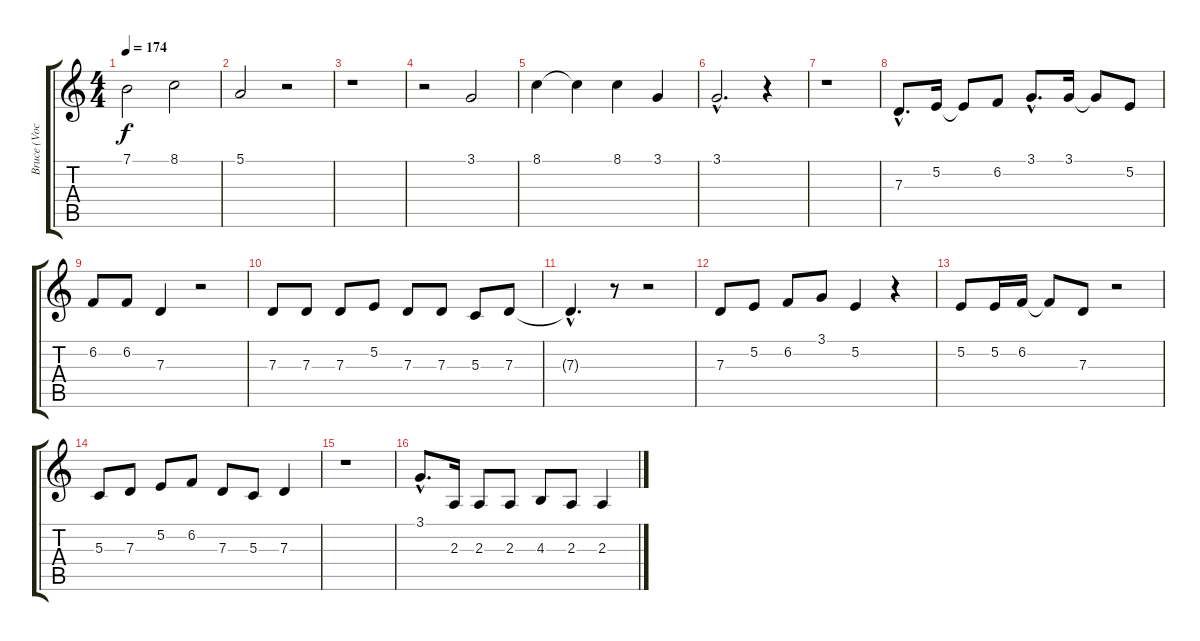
\track ("Bruce (Vocals)" "Bruce (Voc") {instrument lead2sawtooth}
\staff {score tabs}
\tuning (E4 B3 G3 D3 A2 E2) {hide}
\ts (4 4)
\tempo 174
\clef g2
\ks c
7.1.2{dy f} 8.1.2 |
5.1.2 r.2 |
r.1 |
r.2 3.1.2 |
8.1.4 8.1{t}.4 8.1.4 3.1.4 |
3.1{hac}.2{d} r.4 |
r.1 |
7.3{hac}.8{d} 5.2.16 5.2{t}.8 6.2.8 3.1{hac}.8{d} 3.1.16 3.1{t}.8 5.2.8 |
6.2.8 6.2.8 7.3.4 r.2 |
7.3.8 7.3.8 7.3.8 5.2.8 7.3.8 7.3.8 5.3.8 7.3.8 |
7.3{hac t}.4{d} r.8 r.2 |
7.3.8 5.2.8 6.2.8 3.1.8 5.2.4 r.4 |
5.2.8 5.2.16 6.2.16 6.2{t}.8 7.3.8 r.2 |
5.3.8 7.3.8 5.2.8 6.2.8 7.3.8 5.3.8 7.3.4 |
r.1 |
3.1{hac}.8{d} 2.3.16 2.3.8 2.3.8 4.3.8 2.3.8 2.3.4
